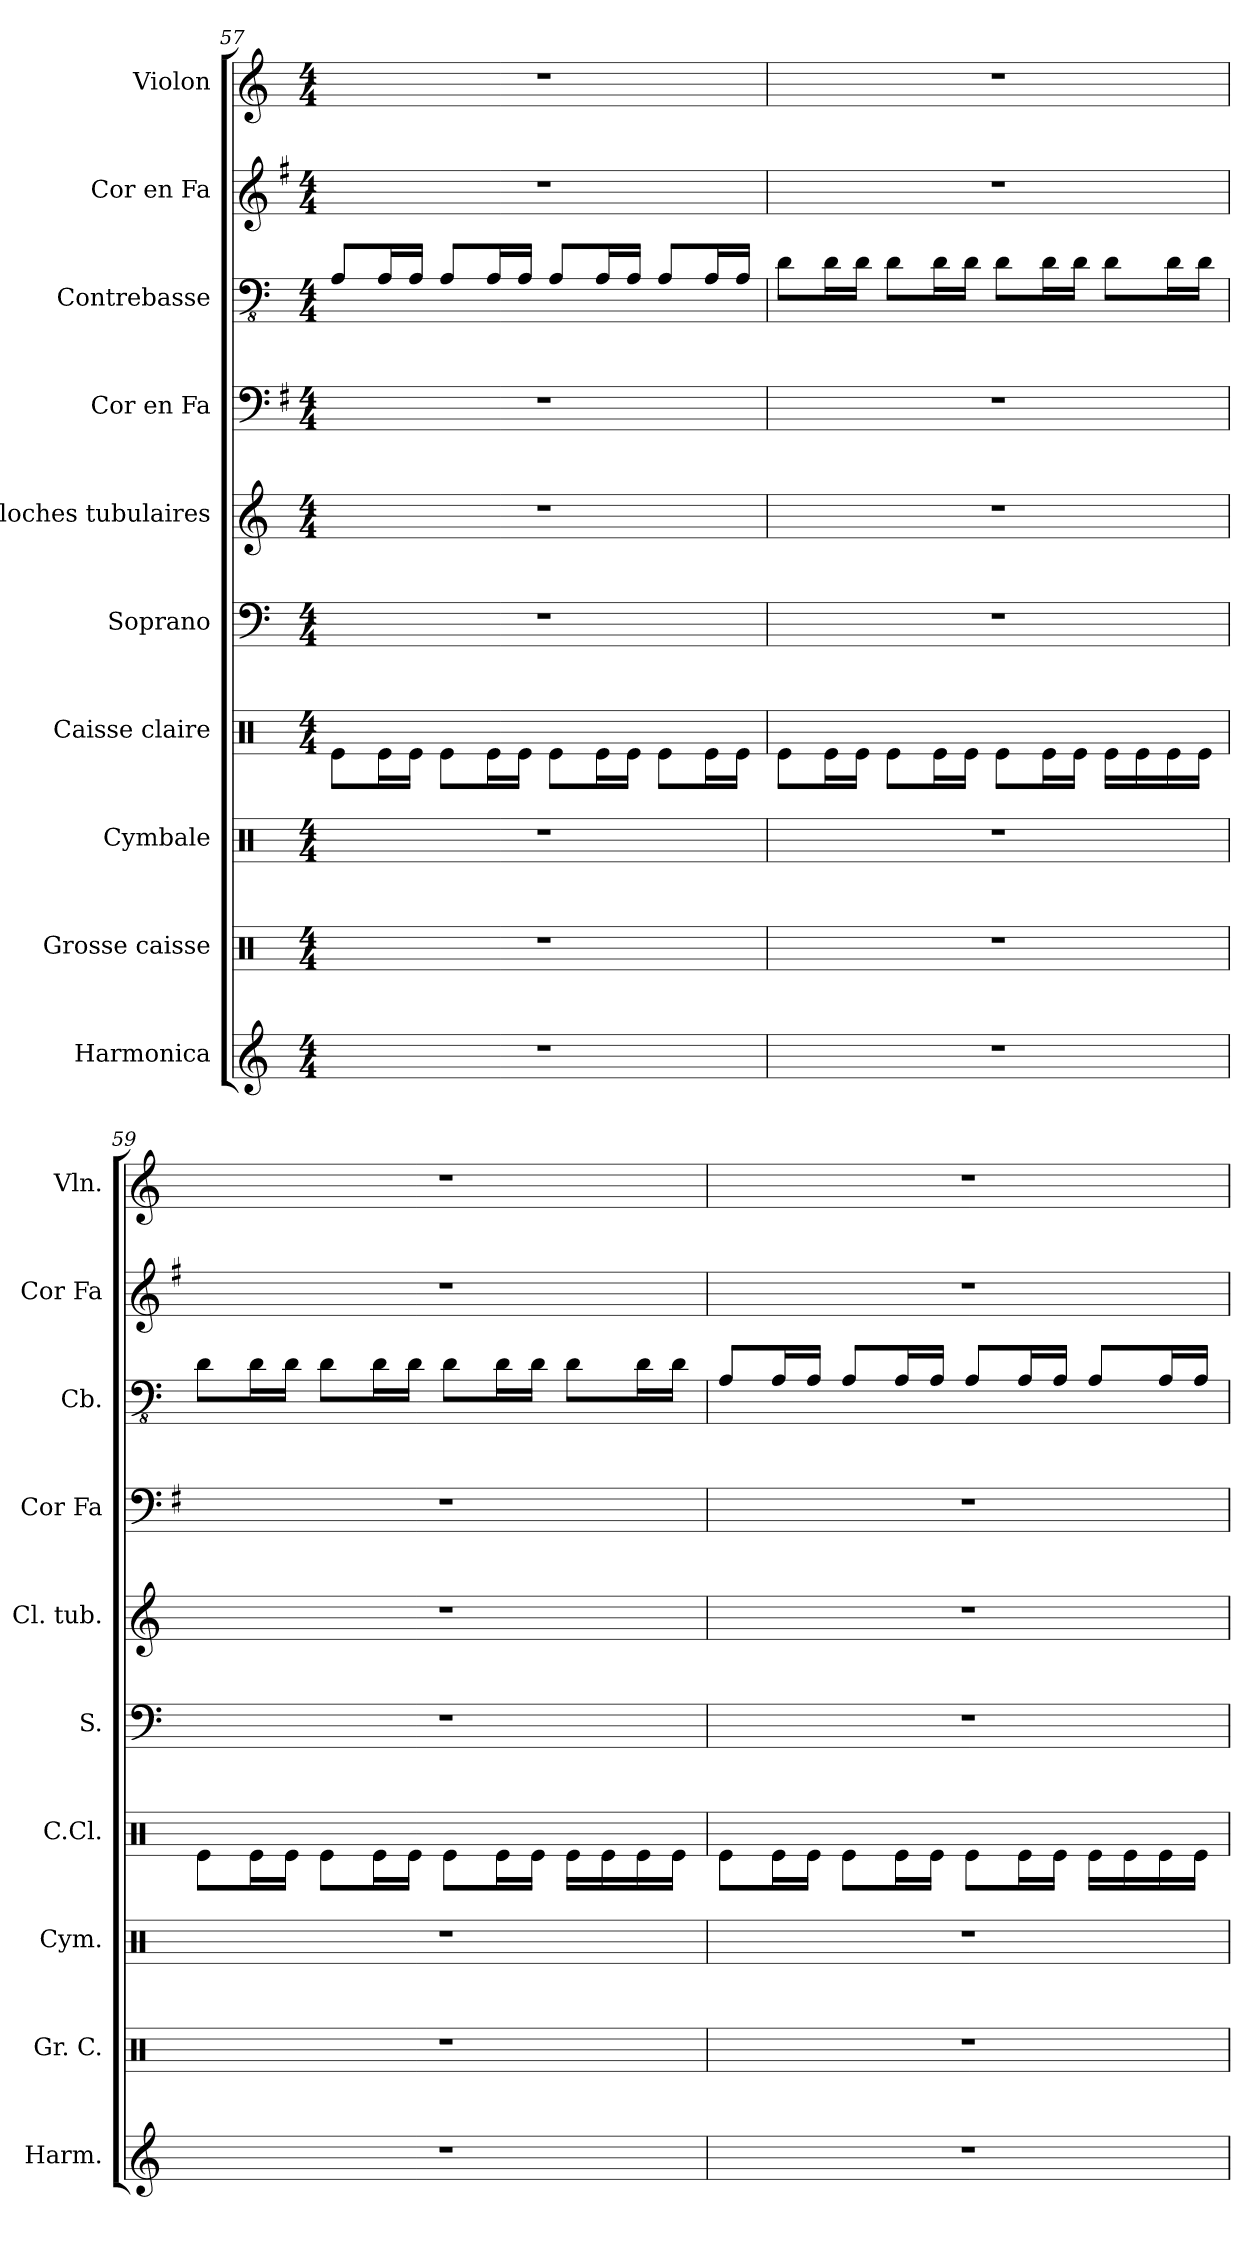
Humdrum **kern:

**kern	**kern	**kern	**kern	**kern	**kern	**kern	**kern	**kern	**kern
*part10	*part9	*part8	*part7	*part6	*part5	*part4	*part3	*part2	*part1
*staff10	*staff9	*staff8	*staff7	*staff6	*staff5	*staff4	*staff3	*staff2	*staff1
*I"Harmonica	*I"Grosse caisse	*I"Cymbale	*I"Caisse claire	*I"Soprano	*I"Cloches tubulaires	*I"Cor en Fa	*I"Contrebasse	*I"Cor en Fa	*I"Violon
*I'Harm.	*I'Gr. C.	*I'Cym.	*I'C.Cl.	*I'S.	*I'Cl. tub.	*I'Cor Fa	*I'Cb.	*I'Cor Fa	*I'Vln.
*clefG2	*clefX	*clefX	*clefX	*clefF4	*clefG2	*clefF4	*clefFv4	*clefG2	*clefG2
*	*	*	*	*	*	*ITrd4c7	*ITrd7c12	*ITrd4c7	*
*k[]	*k[]	*k[]	*k[]	*k[]	*k[]	*k[]	*k[]	*k[]	*k[]
*M4/4	*M4/4	*M4/4	*M4/4	*M4/4	*M4/4	*M4/4	*M4/4	*M4/4	*M4/4
=57	=57	=57	=57	=57	=57	=57	=57	=57	=57
1r	1r	1r	8Re\L	1r	1r	1r	8AAA/L	1r	1r
.	.	.	16Re\L	.	.	.	16AAA/L	.	.
.	.	.	16Re\JJ	.	.	.	16AAA/JJ	.	.
.	.	.	8Re\L	.	.	.	8AAA/L	.	.
.	.	.	16Re\L	.	.	.	16AAA/L	.	.
.	.	.	16Re\JJ	.	.	.	16AAA/JJ	.	.
.	.	.	8Re\L	.	.	.	8AAA/L	.	.
.	.	.	16Re\L	.	.	.	16AAA/L	.	.
.	.	.	16Re\JJ	.	.	.	16AAA/JJ	.	.
.	.	.	8Re\L	.	.	.	8AAA/L	.	.
.	.	.	16Re\L	.	.	.	16AAA/L	.	.
.	.	.	16Re\JJ	.	.	.	16AAA/JJ	.	.
=58	=58	=58	=58	=58	=58	=58	=58	=58	=58
1r	1r	1r	8Re\L	1r	1r	1r	8DD\L	1r	1r
.	.	.	16Re\L	.	.	.	16DD\L	.	.
.	.	.	16Re\JJ	.	.	.	16DD\JJ	.	.
.	.	.	8Re\L	.	.	.	8DD\L	.	.
.	.	.	16Re\L	.	.	.	16DD\L	.	.
.	.	.	16Re\JJ	.	.	.	16DD\JJ	.	.
.	.	.	8Re\L	.	.	.	8DD\L	.	.
.	.	.	16Re\L	.	.	.	16DD\L	.	.
.	.	.	16Re\JJ	.	.	.	16DD\JJ	.	.
.	.	.	16Re\LL	.	.	.	8DD\L	.	.
.	.	.	16Re\	.	.	.	.	.	.
.	.	.	16Re\	.	.	.	16DD\L	.	.
.	.	.	16Re\JJ	.	.	.	16DD\JJ	.	.
!!LO:PB:g=z
=59	=59	=59	=59	=59	=59	=59	=59	=59	=59
1r	1r	1r	8Re\L	1r	1r	1r	8DD\L	1r	1r
.	.	.	16Re\L	.	.	.	16DD\L	.	.
.	.	.	16Re\JJ	.	.	.	16DD\JJ	.	.
.	.	.	8Re\L	.	.	.	8DD\L	.	.
.	.	.	16Re\L	.	.	.	16DD\L	.	.
.	.	.	16Re\JJ	.	.	.	16DD\JJ	.	.
.	.	.	8Re\L	.	.	.	8DD\L	.	.
.	.	.	16Re\L	.	.	.	16DD\L	.	.
.	.	.	16Re\JJ	.	.	.	16DD\JJ	.	.
.	.	.	16Re\LL	.	.	.	8DD\L	.	.
.	.	.	16Re\	.	.	.	.	.	.
.	.	.	16Re\	.	.	.	16DD\L	.	.
.	.	.	16Re\JJ	.	.	.	16DD\JJ	.	.
=60	=60	=60	=60	=60	=60	=60	=60	=60	=60
1r	1r	1r	8Re\L	1r	1r	1r	8AAA/L	1r	1r
.	.	.	16Re\L	.	.	.	16AAA/L	.	.
.	.	.	16Re\JJ	.	.	.	16AAA/JJ	.	.
.	.	.	8Re\L	.	.	.	8AAA/L	.	.
.	.	.	16Re\L	.	.	.	16AAA/L	.	.
.	.	.	16Re\JJ	.	.	.	16AAA/JJ	.	.
.	.	.	8Re\L	.	.	.	8AAA/L	.	.
.	.	.	16Re\L	.	.	.	16AAA/L	.	.
.	.	.	16Re\JJ	.	.	.	16AAA/JJ	.	.
.	.	.	16Re\LL	.	.	.	8AAA/L	.	.
.	.	.	16Re\	.	.	.	.	.	.
.	.	.	16Re\	.	.	.	16AAA/L	.	.
.	.	.	16Re\JJ	.	.	.	16AAA/JJ	.	.
=	=	=	=	=	=	=	=	=	=
*-	*-	*-	*-	*-	*-	*-	*-	*-	*-
